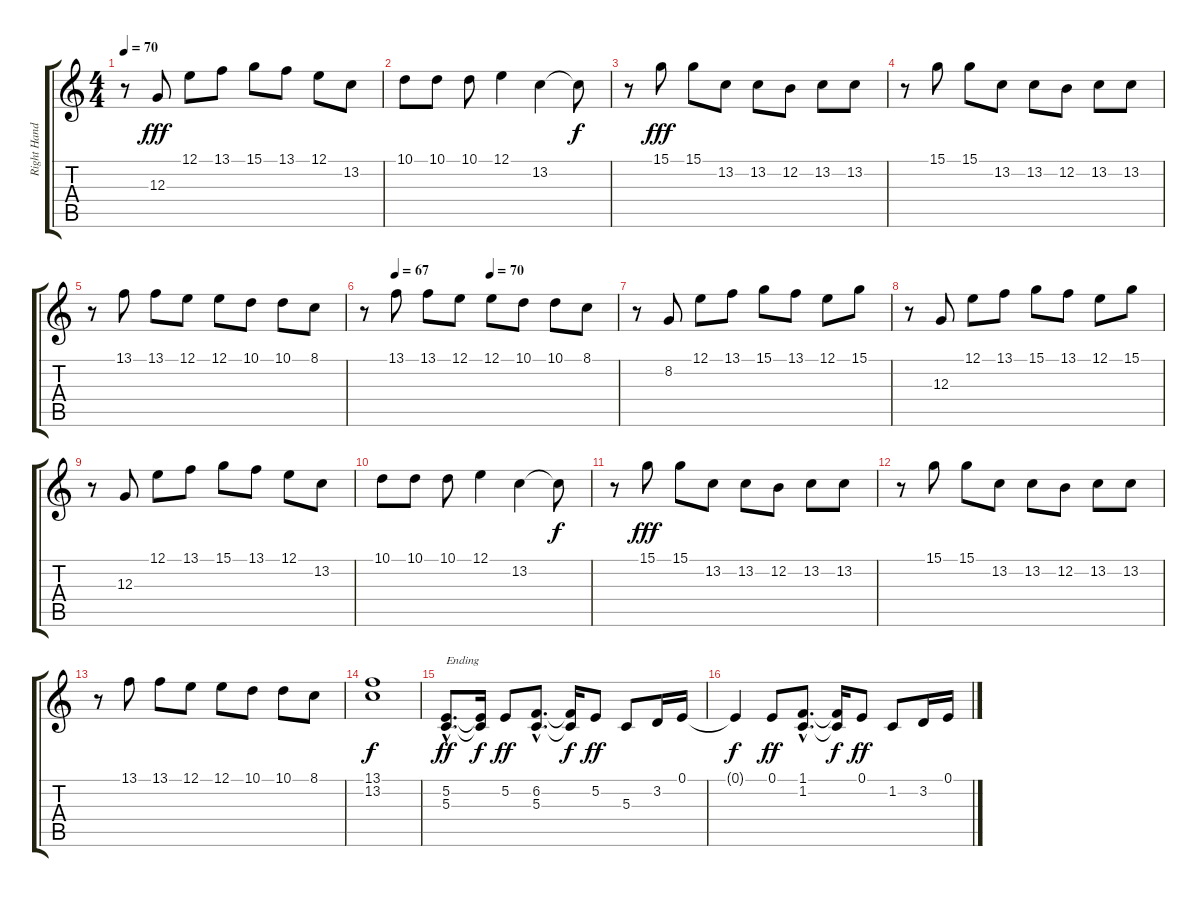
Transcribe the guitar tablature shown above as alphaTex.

\track ("Right Hand" "Right Hand") {instrument acousticgrandpiano}
\staff {score tabs}
\tuning (E4 B3 G3 D3 A2 E2) {hide}
\ts (4 4)
\tempo 70
\clef g2
\ks c
r.8{dy fff} 12.3.8 12.1.8 13.1.8 15.1.8 13.1.8 12.1.8 13.2.8 |
10.1.8 10.1.8 10.1.8 12.1.4 13.2.4 13.2{t}.8{dy f} |
r.8 15.1.8{dy fff} 15.1.8 13.2.8 13.2.8 12.2.8 13.2.8 13.2.8 |
r.8 15.1.8 15.1.8 13.2.8 13.2.8 12.2.8 13.2.8 13.2.8 |
r.8 13.1.8 13.1.8 12.1.8 12.1.8 10.1.8 10.1.8 8.1.8 |
\tempo (67 0.125)
\tempo (70 0.5)
r.8 13.1.8 13.1.8 12.1.8 12.1.8 10.1.8 10.1.8 8.1.8 |
r.8 8.2.8 12.1.8 13.1.8 15.1.8 13.1.8 12.1.8 15.1.8 |
r.8 12.3.8 12.1.8 13.1.8 15.1.8 13.1.8 12.1.8 15.1.8 |
r.8 12.3.8 12.1.8 13.1.8 15.1.8 13.1.8 12.1.8 13.2.8 |
10.1.8 10.1.8 10.1.8 12.1.4 13.2.4 13.2{t}.8{dy f} |
r.8 15.1.8{dy fff} 15.1.8 13.2.8 13.2.8 12.2.8 13.2.8 13.2.8 |
r.8 15.1.8 15.1.8 13.2.8 13.2.8 12.2.8 13.2.8 13.2.8 |
r.8 13.1.8 13.1.8 12.1.8 12.1.8 10.1.8 10.1.8 8.1.8 |
(13.1 13.2).1{dy f} |
(5.2{hac} 5.3{hac}).8{d txt "Ending" dy ff volume 11} (5.2{t} 5.3{t}).16{dy f} 5.2.8{dy ff} (6.2{hac} 5.3{hac}).8{d} (6.2{t} 5.3{t}).16{dy f} 5.2.8{dy ff} 5.3.8 3.2.16 0.1.16 |
0.1{t}.4{dy f} 0.1.8{dy ff} (1.1{hac} 1.2{hac}).8{d} (1.1{t} 1.2{t}).16{dy f} 0.1.8{dy ff} 1.2.8 3.2.16 0.1.16
